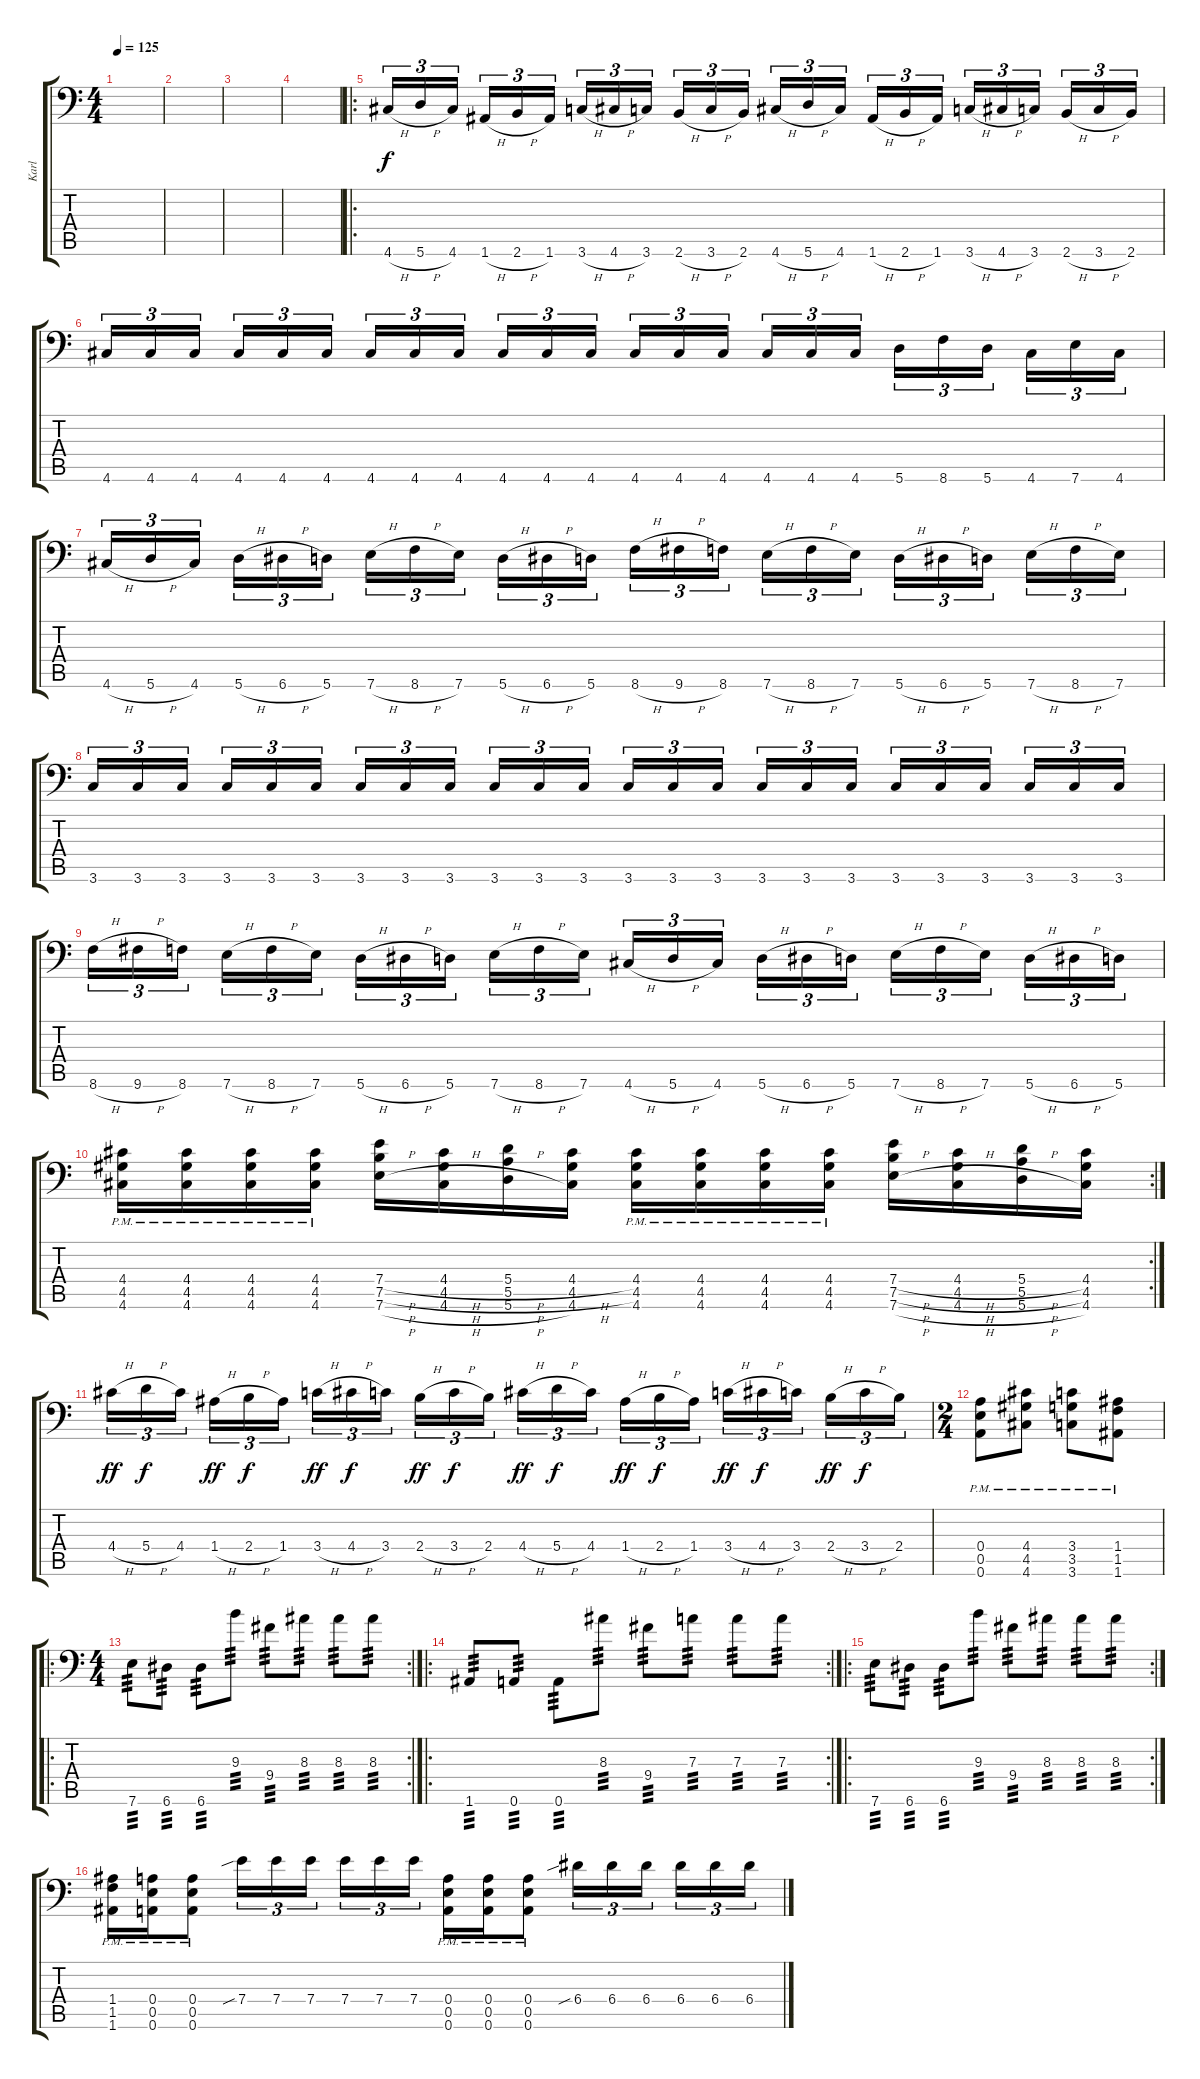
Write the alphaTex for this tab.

\track ("Karl" "Karl") {instrument overdrivenguitar}
\staff {score tabs}
\tuning (B3 Gb3 D3 A2 E2 A1) {hide}
\ts (4 4)
\tempo 125
\clef f4
\ks c
|
|
|
|
\ro
4.6{h}.16{tu (3 2)} 5.6{h}.16{tu (3 2)} 4.6.16{tu (3 2) beam splitsecondary} 1.6{h}.16{tu (3 2)} 2.6{h}.16{tu (3 2)} 1.6.16{tu (3 2)} 3.6{h}.16{tu (3 2)} 4.6{h}.16{tu (3 2)} 3.6.16{tu (3 2) beam splitsecondary} 2.6{h}.16{tu (3 2)} 3.6{h}.16{tu (3 2)} 2.6.16{tu (3 2)} 4.6{h}.16{tu (3 2)} 5.6{h}.16{tu (3 2)} 4.6.16{tu (3 2) beam splitsecondary} 1.6{h}.16{tu (3 2)} 2.6{h}.16{tu (3 2)} 1.6.16{tu (3 2)} 3.6{h}.16{tu (3 2)} 4.6{h}.16{tu (3 2)} 3.6.16{tu (3 2) beam splitsecondary} 2.6{h}.16{tu (3 2)} 3.6{h}.16{tu (3 2)} 2.6.16{tu (3 2)} |
4.6.16{tu (3 2)} 4.6.16{tu (3 2)} 4.6.16{tu (3 2) beam splitsecondary} 4.6.16{tu (3 2)} 4.6.16{tu (3 2)} 4.6.16{tu (3 2)} 4.6.16{tu (3 2)} 4.6.16{tu (3 2)} 4.6.16{tu (3 2) beam splitsecondary} 4.6.16{tu (3 2)} 4.6.16{tu (3 2)} 4.6.16{tu (3 2)} 4.6.16{tu (3 2)} 4.6.16{tu (3 2)} 4.6.16{tu (3 2) beam splitsecondary} 4.6.16{tu (3 2)} 4.6.16{tu (3 2)} 4.6.16{tu (3 2)} 5.6.16{tu (3 2)} 8.6.16{tu (3 2)} 5.6.16{tu (3 2) beam splitsecondary} 4.6.16{tu (3 2)} 7.6.16{tu (3 2)} 4.6.16{tu (3 2)} |
4.6{h}.16{tu (3 2)} 5.6{h}.16{tu (3 2)} 4.6.16{tu (3 2) beam splitsecondary} 5.6{h}.16{tu (3 2)} 6.6{h}.16{tu (3 2)} 5.6.16{tu (3 2)} 7.6{h}.16{tu (3 2)} 8.6{h}.16{tu (3 2)} 7.6.16{tu (3 2) beam splitsecondary} 5.6{h}.16{tu (3 2)} 6.6{h}.16{tu (3 2)} 5.6.16{tu (3 2)} 8.6{h}.16{tu (3 2)} 9.6{h}.16{tu (3 2)} 8.6.16{tu (3 2) beam splitsecondary} 7.6{h}.16{tu (3 2)} 8.6{h}.16{tu (3 2)} 7.6.16{tu (3 2)} 5.6{h}.16{tu (3 2)} 6.6{h}.16{tu (3 2)} 5.6.16{tu (3 2) beam splitsecondary} 7.6{h}.16{tu (3 2)} 8.6{h}.16{tu (3 2)} 7.6.16{tu (3 2)} |
3.6.16{tu (3 2)} 3.6.16{tu (3 2)} 3.6.16{tu (3 2) beam splitsecondary} 3.6.16{tu (3 2)} 3.6.16{tu (3 2)} 3.6.16{tu (3 2)} 3.6.16{tu (3 2)} 3.6.16{tu (3 2)} 3.6.16{tu (3 2) beam splitsecondary} 3.6.16{tu (3 2)} 3.6.16{tu (3 2)} 3.6.16{tu (3 2)} 3.6.16{tu (3 2)} 3.6.16{tu (3 2)} 3.6.16{tu (3 2) beam splitsecondary} 3.6.16{tu (3 2)} 3.6.16{tu (3 2)} 3.6.16{tu (3 2)} 3.6.16{tu (3 2)} 3.6.16{tu (3 2)} 3.6.16{tu (3 2) beam splitsecondary} 3.6.16{tu (3 2)} 3.6.16{tu (3 2)} 3.6.16{tu (3 2)} |
8.6{h}.16{tu (3 2)} 9.6{h}.16{tu (3 2)} 8.6.16{tu (3 2) beam splitsecondary} 7.6{h}.16{tu (3 2)} 8.6{h}.16{tu (3 2)} 7.6.16{tu (3 2)} 5.6{h}.16{tu (3 2)} 6.6{h}.16{tu (3 2)} 5.6.16{tu (3 2) beam splitsecondary} 7.6{h}.16{tu (3 2)} 8.6{h}.16{tu (3 2)} 7.6.16{tu (3 2)} 4.6{h}.16{tu (3 2)} 5.6{h}.16{tu (3 2)} 4.6.16{tu (3 2) beam splitsecondary} 5.6{h}.16{tu (3 2)} 6.6{h}.16{tu (3 2)} 5.6.16{tu (3 2)} 7.6{h}.16{tu (3 2)} 8.6{h}.16{tu (3 2)} 7.6.16{tu (3 2) beam splitsecondary} 5.6{h}.16{tu (3 2)} 6.6{h}.16{tu (3 2)} 5.6.16{tu (3 2)} |
\rc 2
(4.4{pm} 4.5{pm} 4.6{pm}).16 (4.4{pm} 4.5{pm} 4.6{pm}).16 (4.4{pm} 4.5{pm} 4.6{pm}).16 (4.4{pm} 4.5{pm} 4.6{pm}).16 (7.4{h} 7.5{h} 7.6{h}).16 (4.4{h} 4.5{h} 4.6{h}).16 (5.4{h} 5.5{h} 5.6{h}).16 (4.4{h} 4.5{h} 4.6).16 (4.4{pm} 4.5{pm} 4.6{pm}).16 (4.4{pm} 4.5{pm} 4.6{pm}).16 (4.4{pm} 4.5{pm} 4.6{pm}).16 (4.4{pm} 4.5{pm} 4.6{pm}).16 (7.4{h} 7.5{h} 7.6{h}).16 (4.4{h} 4.5{h} 4.6{h}).16 (5.4{h} 5.5{h} 5.6{h}).16 (4.4 4.5 4.6).16 |
4.4{h}.16{tu (3 2) dy ff} 5.4{h}.16{tu (3 2) dy f} 4.4.16{tu (3 2) beam splitsecondary} 1.4{h}.16{tu (3 2) dy ff} 2.4{h}.16{tu (3 2) dy f} 1.4.16{tu (3 2)} 3.4{h}.16{tu (3 2) dy ff} 4.4{h}.16{tu (3 2) dy f} 3.4.16{tu (3 2) beam splitsecondary} 2.4{h}.16{tu (3 2) dy ff} 3.4{h}.16{tu (3 2) dy f} 2.4.16{tu (3 2)} 4.4{h}.16{tu (3 2) dy ff} 5.4{h}.16{tu (3 2) dy f} 4.4.16{tu (3 2) beam splitsecondary} 1.4{h}.16{tu (3 2) dy ff} 2.4{h}.16{tu (3 2) dy f} 1.4.16{tu (3 2)} 3.4{h}.16{tu (3 2) dy ff} 4.4{h}.16{tu (3 2) dy f} 3.4.16{tu (3 2) beam splitsecondary} 2.4{h}.16{tu (3 2) dy ff} 3.4{h}.16{tu (3 2) dy f} 2.4.16{tu (3 2)} |
\ts (2 4)
(0.4{pm} 0.5{pm} 0.6{pm}).8 (4.4{pm} 4.5{pm} 4.6{pm}).8 (3.4{pm} 3.5{pm} 3.6{pm}).8 (1.4{pm} 1.5{pm} 1.6{pm}).8 |
\ro
\rc 2
\ts (4 4)
7.6.8{tp 3} 6.6.8{tp 3} 6.6.8{tp 3} 9.3.8{tp 3} 9.4.8{tp 3} 8.3.8{tp 3} 8.3.8{tp 3} 8.3.8{tp 3} |
\ro
\rc 2
1.6.8{tp 3} 0.6.8{tp 3} 0.6.8{tp 3} 8.3.8{tp 3} 9.4.8{tp 3} 7.3.8{tp 3} 7.3.8{tp 3} 7.3.8{tp 3} |
\ro
\rc 2
7.6.8{tp 3} 6.6.8{tp 3} 6.6.8{tp 3} 9.3.8{tp 3} 9.4.8{tp 3} 8.3.8{tp 3} 8.3.8{tp 3} 8.3.8{tp 3} |
(1.4{pm} 1.5{pm} 1.6{pm}).16 (0.4{pm} 0.5{pm} 0.6{pm}).16 (0.4{pm} 0.5{pm} 0.6{pm}).8 7.4{sib}.16{tu (3 2)} 7.4.16{tu (3 2)} 7.4.16{tu (3 2) beam splitsecondary} 7.4.16{tu (3 2)} 7.4.16{tu (3 2)} 7.4.16{tu (3 2)} (0.4{pm} 0.5{pm} 0.6{pm}).16 (0.4{pm} 0.5{pm} 0.6{pm}).16 (0.4{pm} 0.5{pm} 0.6{pm}).8 6.4{sib}.16{tu (3 2)} 6.4.16{tu (3 2)} 6.4.16{tu (3 2) beam splitsecondary} 6.4.16{tu (3 2)} 6.4.16{tu (3 2)} 6.4.16{tu (3 2)}
